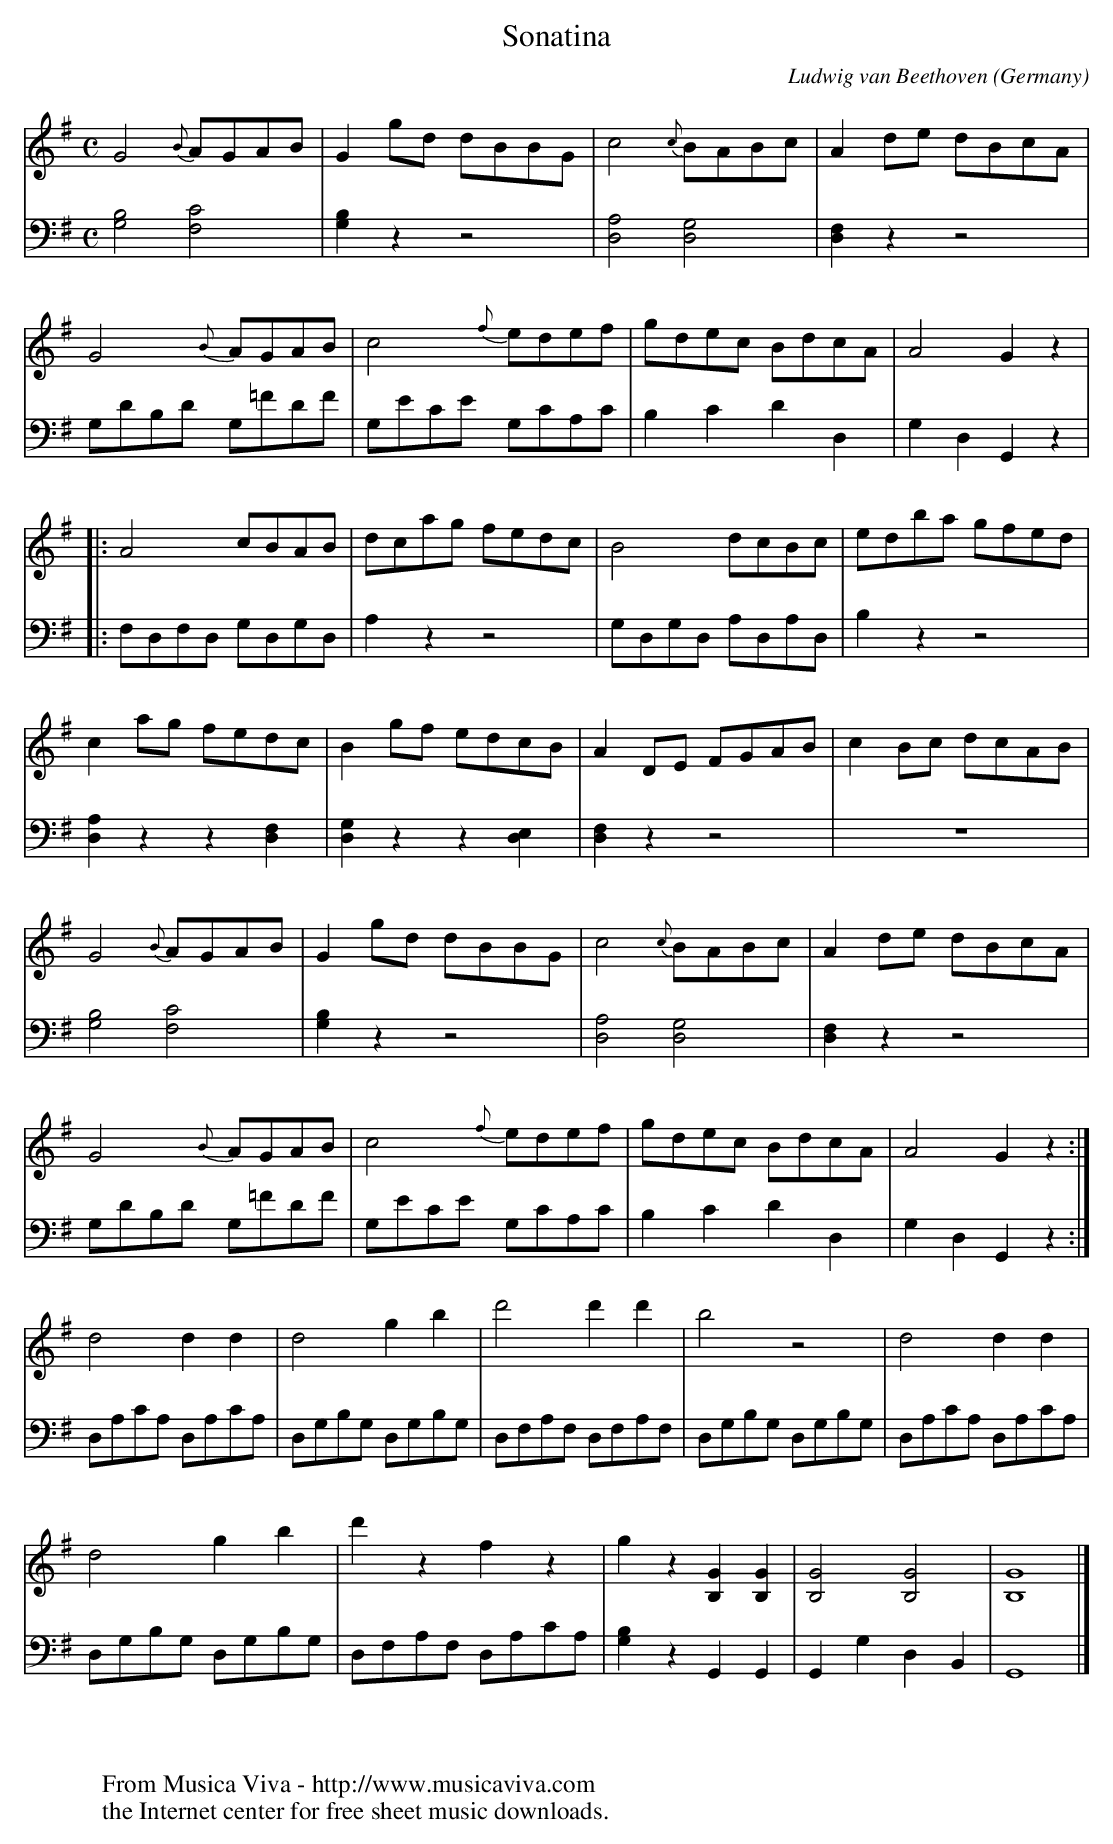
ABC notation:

X:1
T:Sonatina
C:Ludwig van Beethoven
O:Germany
V:1 Program 1 0 %Piano
V:2 Program 1 0 bass %Piano
M:C
L:1/8
K:G
V:1
G4 {B}AGAB|G2gd dBBG|c4 {c}BABc|A2de dBcA|
V:2
[G,4B,4][F,4C4]|[G,2B,2]z2z4|[D,4A,4][D,4G,4]|[D,2F,2]z2 z4|
V:1
G4 {B}AGAB|c4 {f}edef|gdec BdcA|A4G2z2|
V:2
G,DB,D G,=FDF|G,ECE G,CA,C|B,2C2D2D,2|G,2D,2G,,2z2|
V:1
|:A4cBAB|dcag fedc|B4dcBc|edba gfed|
V:2
|:F,D,F,D, G,D,G,D,|A,2z2z4|G,D,G,D, A,D,A,D,|B,2 z2z4|
V:1
c2ag fedc|B2gf edcB|A2DE FGAB|c2Bc dcAB|
V:2
[D,2A,2]z2z2[D,2F,2]|[D,2G,2]z2z2[D,2E,2]|[D,2F,2]z2z4|z8|
V:1
G4 {B}AGAB|G2gd dBBG|c4 {c}BABc|A2de dBcA|
V:2
[G,4B,4][F,4C4]|[G,2B,2]z2z4|[D,4A,4][D,4G,4]|[D,2F,2]z2 z4|
V:1
G4 {B}AGAB|c4 {f}edef|gdec BdcA|A4G2z2:|
V:2
G,DB,D G,=FDF|G,ECE G,CA,C|B,2C2D2D,2|G,2D,2G,,2z2:|
V:1
d4 d2d2|d4g2b2|d'4d'2d'2|b4z4|d4d2d2|
V:2
D,A,CA, D,A,CA,|D,G,B,G, D,G,B,G,|D,F,A,F, D,F,A,F,|D,G,B,G, D,G,B,G,|D,A,CA, D,A,CA,|
V:1
d4g2b2|d'2z2f2z2|g2z2[B,2G2][B,2G2]|[B,4G4][B,4G4]|[B,8G8]|]
V:2
D,G,B,G, D,G,B,G,|D,F,A,F, D,A,CA,|[G,2B,2]z2G,,2G,,2|G,,2G,2D,2B,,2|G,,8|]
W:
W:
W:  From Musica Viva - http://www.musicaviva.com
W:  the Internet center for free sheet music downloads.
